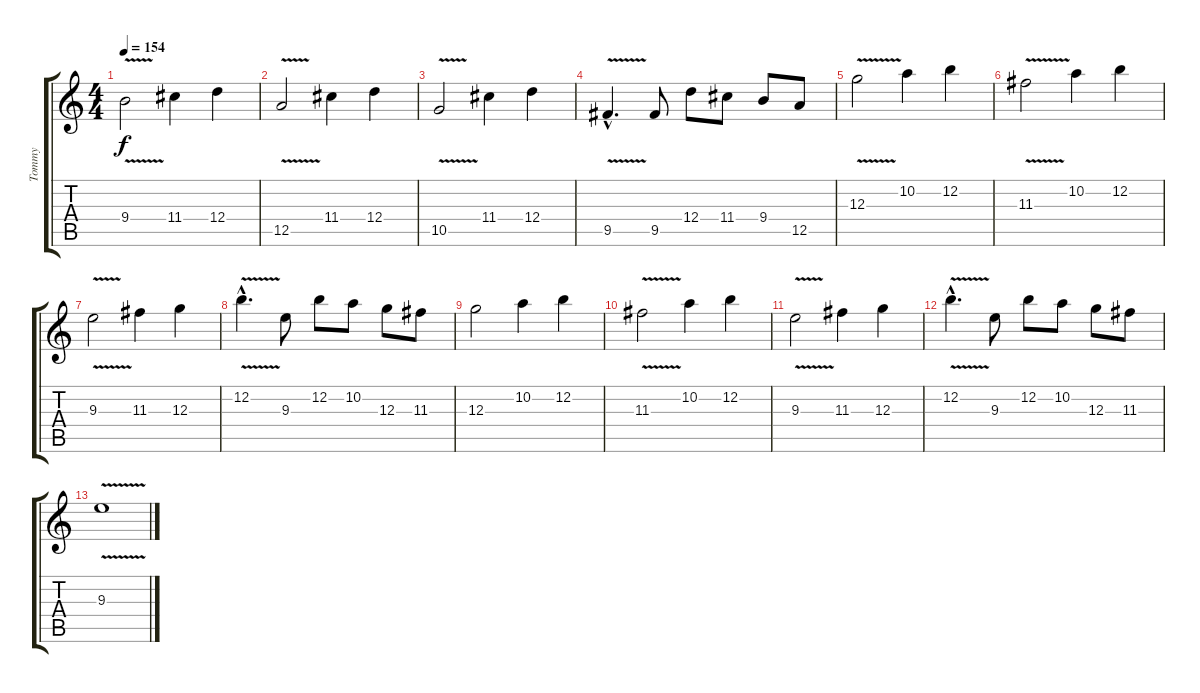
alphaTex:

\track ("Tommy" "Tommy") {instrument distortionguitar}
\staff {score tabs}
\tuning (E4 B3 G3 D3 A2 E2) {hide}
\ts (4 4)
\tempo 154
\clef g2
\ks c
9.4{v}.2{dy f} 11.4.4 12.4.4 |
12.5{v}.2 11.4.4 12.4.4 |
10.5{v}.2 11.4.4 12.4.4 |
9.5{v hac}.4{d} 9.5.8 12.4.8 11.4.8 9.4.8 12.5.8 |
12.3{v}.2 10.2.4 12.2.4 |
11.3{v}.2 10.2.4 12.2.4 |
9.3{v}.2 11.3.4 12.3.4 |
12.2{v hac}.4{d} 9.3.8 12.2.8 10.2.8 12.3.8 11.3.8 |
12.3.2 10.2.4 12.2.4 |
11.3{v}.2 10.2.4 12.2.4 |
9.3{v}.2 11.3.4 12.3.4 |
12.2{v hac}.4{d} 9.3.8 12.2.8 10.2.8 12.3.8 11.3.8 |
9.3{v}.1
